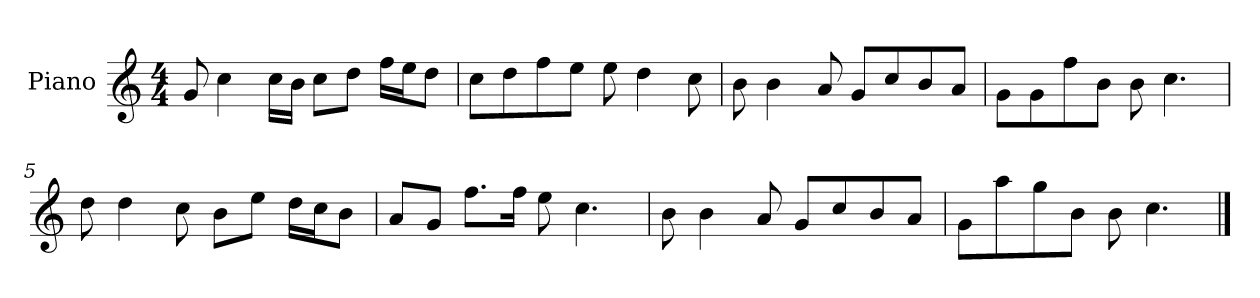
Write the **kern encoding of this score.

**kern
*part1
*staff1
*I"Piano
*I'P-no
*clefG2
*k[]
*M4/4
*MM90
=1
8g/
4cc\
16cc\LL
16b\JJ
8cc\L
8dd\J
16ff\LL
16ee\J
8dd\J
=2
8cc\L
8dd\
8ff\
8ee\J
8ee\
4dd\
8cc\
=3
8b\
4b\
8a/
8g/L
8cc/
8b/
8a/J
=4
8g\L
8g\
8ff\
8b\J
8b\
4.cc\
=5
8dd\
4dd\
8cc\
8b\L
8ee\J
16dd\LL
16cc\J
8b\J
!!LO:LB:g=z
=6
8a/L
8g/J
8.ff\L
16ff\Jk
8ee\
4.cc\
=7
8b\
4b\
8a/
8g/L
8cc/
8b/
8a/J
=8
8g\L
8aa\
8gg\
8b\J
8b\
4.cc\
==
*-
